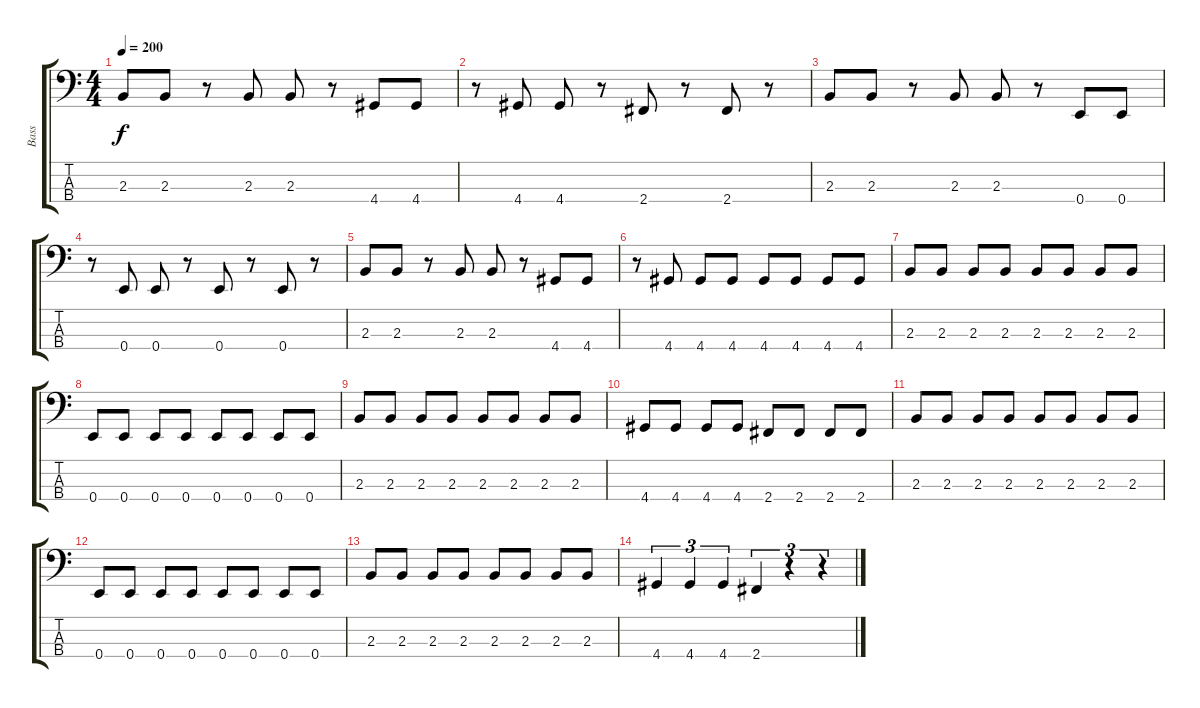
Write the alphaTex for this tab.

\track ("Bass" "Bass") {instrument electricbasspick}
\staff {score tabs}
\tuning (G2 D2 A1 E1) {hide}
\ts (4 4)
\tempo 200
\clef f4
\ks c
2.3.8{dy f} 2.3.8 r.8 2.3.8 2.3.8 r.8 4.4.8 4.4.8 |
r.8 4.4.8 4.4.8 r.8 2.4.8 r.8 2.4.8 r.8 |
2.3.8 2.3.8 r.8 2.3.8 2.3.8 r.8 0.4.8 0.4.8 |
r.8 0.4.8 0.4.8 r.8 0.4.8 r.8 0.4.8 r.8 |
2.3.8 2.3.8 r.8 2.3.8 2.3.8 r.8 4.4.8 4.4.8 |
r.8 4.4.8 4.4.8 4.4.8 4.4.8 4.4.8 4.4.8 4.4.8 |
2.3.8 2.3.8 2.3.8 2.3.8 2.3.8 2.3.8 2.3.8 2.3.8 |
0.4.8 0.4.8 0.4.8 0.4.8 0.4.8 0.4.8 0.4.8 0.4.8 |
2.3.8 2.3.8 2.3.8 2.3.8 2.3.8 2.3.8 2.3.8 2.3.8 |
4.4.8 4.4.8 4.4.8 4.4.8 2.4.8 2.4.8 2.4.8 2.4.8 |
2.3.8 2.3.8 2.3.8 2.3.8 2.3.8 2.3.8 2.3.8 2.3.8 |
0.4.8 0.4.8 0.4.8 0.4.8 0.4.8 0.4.8 0.4.8 0.4.8 |
2.3.8 2.3.8 2.3.8 2.3.8 2.3.8 2.3.8 2.3.8 2.3.8 |
4.4.4{tu (3 2)} 4.4.4{tu (3 2)} 4.4.4{tu (3 2)} 2.4.4{tu (3 2)} r.4{tu (3 2)} r.4{tu (3 2)}
